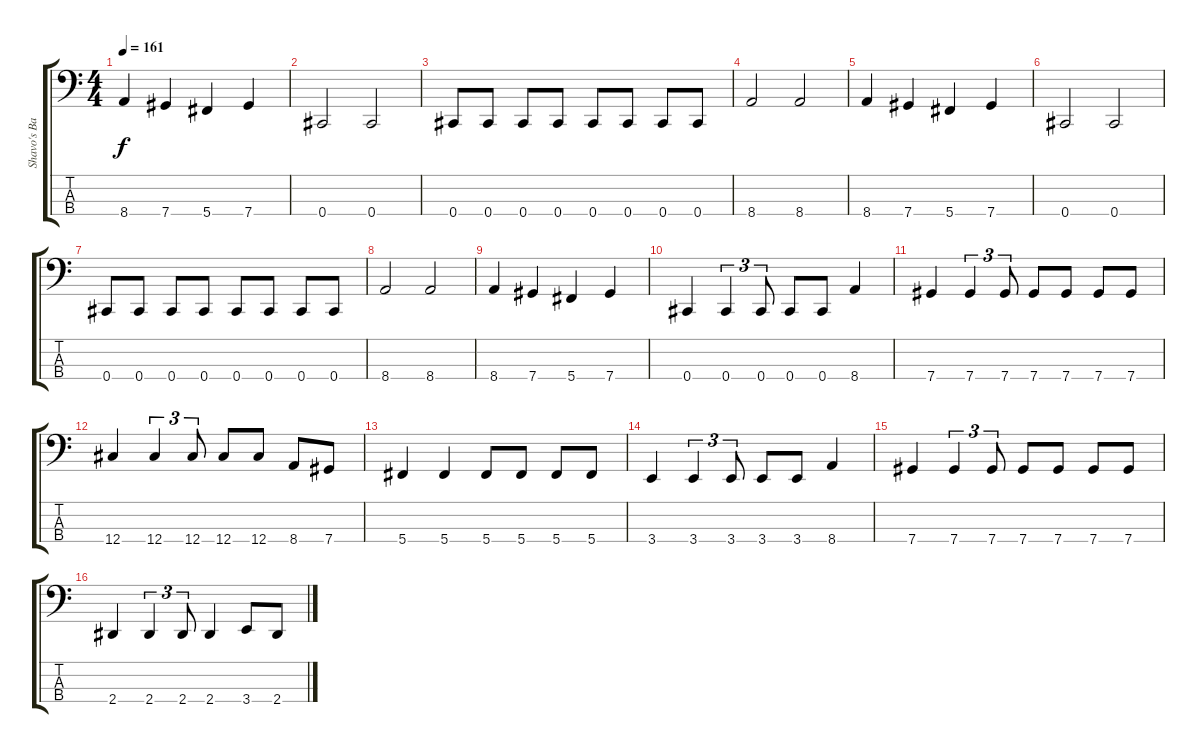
\track ("Shavo's Bass" "Shavo's Ba") {instrument electricbassfinger}
\staff {score tabs}
\tuning (Gb2 Db2 Ab1 Db1) {hide}
\ts (4 4)
\tempo 161
\clef f4
\ks c
8.4.4{dy f} 7.4.4 5.4.4 7.4.4 |
0.4.2 0.4.2 |
0.4.8 0.4.8 0.4.8 0.4.8 0.4.8 0.4.8 0.4.8 0.4.8 |
8.4.2 8.4.2 |
8.4.4 7.4.4 5.4.4 7.4.4 |
0.4.2 0.4.2 |
0.4.8 0.4.8 0.4.8 0.4.8 0.4.8 0.4.8 0.4.8 0.4.8 |
8.4.2 8.4.2 |
8.4.4 7.4.4 5.4.4 7.4.4 |
0.4.4 0.4.4{tu (3 2)} 0.4.8{tu (3 2)} 0.4.8 0.4.8 8.4.4 |
7.4.4 7.4.4{tu (3 2)} 7.4.8{tu (3 2)} 7.4.8 7.4.8 7.4.8 7.4.8 |
12.4.4 12.4.4{tu (3 2)} 12.4.8{tu (3 2)} 12.4.8 12.4.8 8.4.8 7.4.8 |
5.4.4 5.4.4 5.4.8 5.4.8 5.4.8 5.4.8 |
3.4.4 3.4.4{tu (3 2)} 3.4.8{tu (3 2)} 3.4.8 3.4.8 8.4.4 |
7.4.4 7.4.4{tu (3 2)} 7.4.8{tu (3 2)} 7.4.8 7.4.8 7.4.8 7.4.8 |
2.4.4 2.4.4{tu (3 2)} 2.4.8{tu (3 2)} 2.4.4 3.4.8 2.4.8
